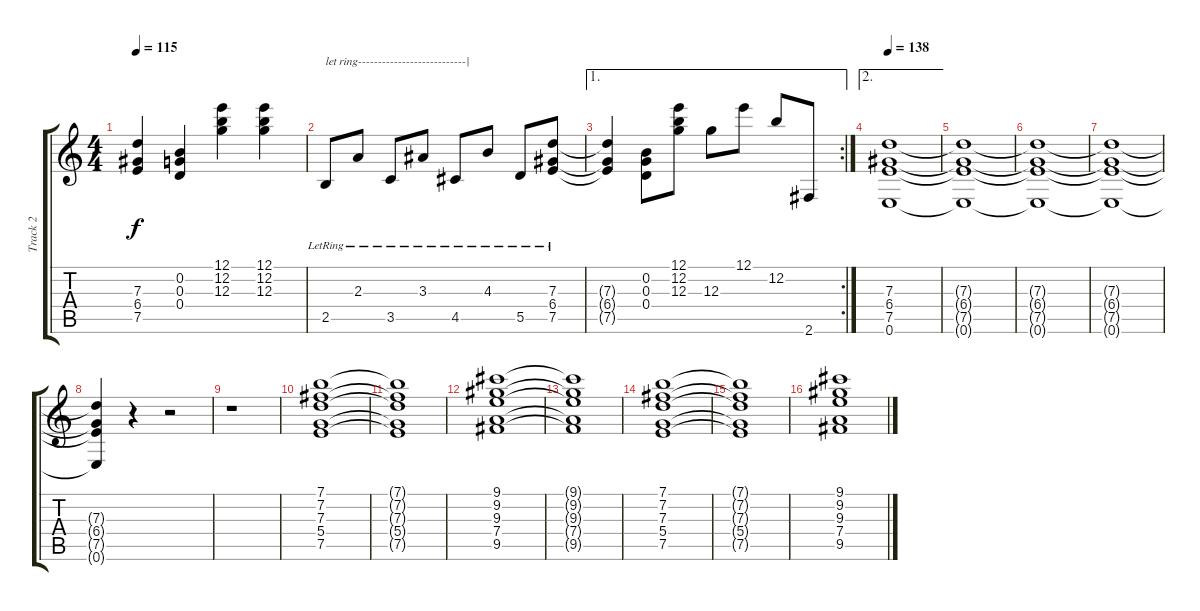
\track ("Track 2" "Track 2") {instrument distortionguitar}
\staff {score tabs}
\tuning (E4 B3 G3 D3 A2 E2) {hide}
\ts (4 4)
\tempo 115
\clef g2
\ks c
(7.3{t} 6.4{t} 7.5{t}).4{dy f} (0.2 0.3 0.4).4 (12.1 12.2 12.3).4 (12.1 12.2 12.3).4 |
2.5{lr}.8{txt "let ring---------------------------|"} 2.3{lr}.8 3.5{lr}.8 3.3{lr}.8 4.5{lr}.8 4.3{lr}.8 5.5{lr}.8 (7.3{lr} 6.4 7.5{lr}).8 |
\ae 1
\rc 2
(7.3{t} 6.4{t} 7.5{t}).4 (0.2 0.3 0.4).8 (12.1 12.2 12.3).8 12.3.8 12.1.8 12.2.8 2.6.8 |
\ae 2
\tempo 138
(7.3 6.4 7.5 0.6).1{volume 10} |
(7.3{t} 6.4{t} 7.5{t} 0.6{t}).1 |
(7.3{t} 6.4{t} 7.5{t} 0.6{t}).1 |
(7.3{t} 6.4{t} 7.5{t} 0.6{t}).1 |
(7.3{t} 6.4{t} 7.5{t} 0.6{t}).4 r.4 r.2 |
r.1 |
(7.1 7.2 7.3 5.4 7.5).1{volume 16 instrument electricguitarclean} |
(7.1{t} 7.2{t} 7.3{t} 5.4{t} 7.5{t}).1 |
(9.1 9.2 9.3 7.4 9.5).1 |
(9.1{t} 9.2{t} 9.3{t} 7.4{t} 9.5{t}).1 |
(7.1 7.2 7.3 5.4 7.5).1{instrument electricguitarclean} |
(7.1{t} 7.2{t} 7.3{t} 5.4{t} 7.5{t}).1 |
(9.1 9.2 9.3 7.4 9.5).1
